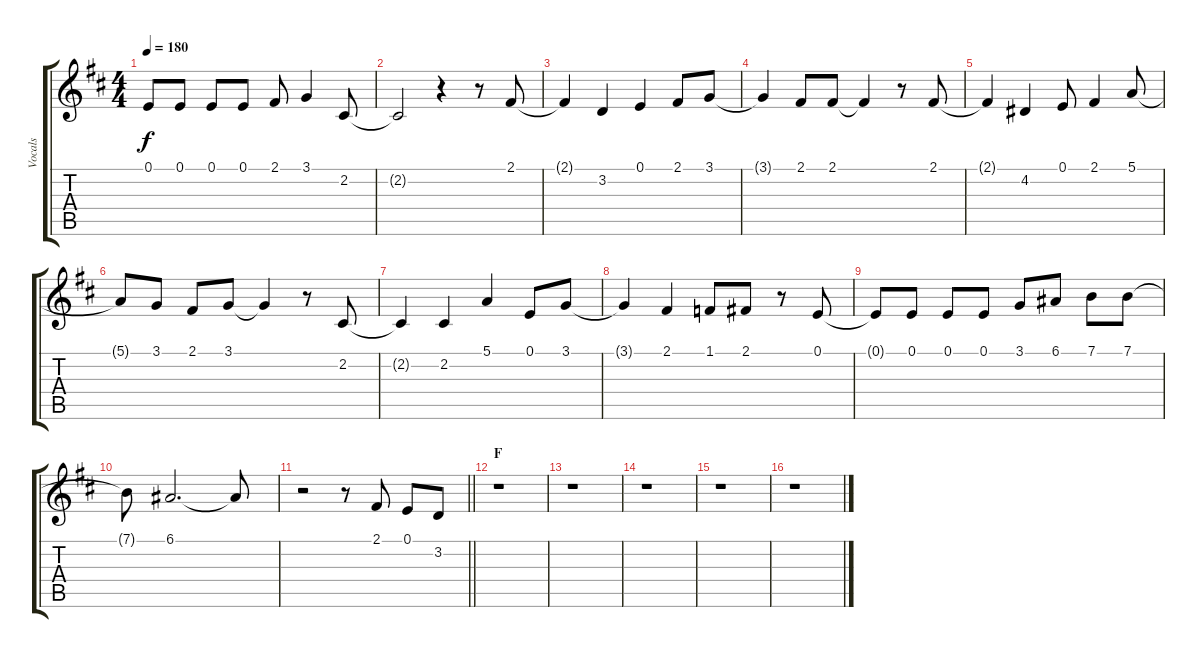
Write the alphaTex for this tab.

\track ("Vocals" "Vocals") {instrument voiceoohs}
\staff {score tabs}
\tuning (E4 B3 G3 D3 A2 E2) {hide}
\ts (4 4)
\tempo 180
\clef g2
\ks d
0.1{t}.8{dy f} 0.1.8 0.1.8 0.1.8 2.1.8 3.1.4 2.2.8 |
2.2{t}.2 r.4 r.8 2.1.8 |
2.1{t}.4 3.2.4 0.1.4 2.1.8 3.1.8 |
3.1{t}.4 2.1.8 2.1.8 2.1{t}.4 r.8 2.1.8 |
2.1{t}.4 4.2.4 0.1.8 2.1.4 5.1.8 |
5.1{t}.8 3.1.8 2.1.8 3.1.8 3.1{t}.4 r.8 2.2.8 |
2.2{t}.4 2.2.4 5.1.4 0.1.8 3.1.8 |
3.1{t}.4 2.1.4 1.1.8 2.1.8 r.8 0.1.8 |
0.1{t}.8 0.1.8 0.1.8 0.1.8 3.1.8 6.1.8 7.1.8 7.1.8 |
7.1{t}.8 6.1.2{d} 6.1{t}.8 |
\barLineRight lightlight
r.2 r.8 2.1.8 0.1.8 3.2.8 |
\section ("" "F")
r.1 |
r.1 |
r.1 |
r.1 |
r.1
